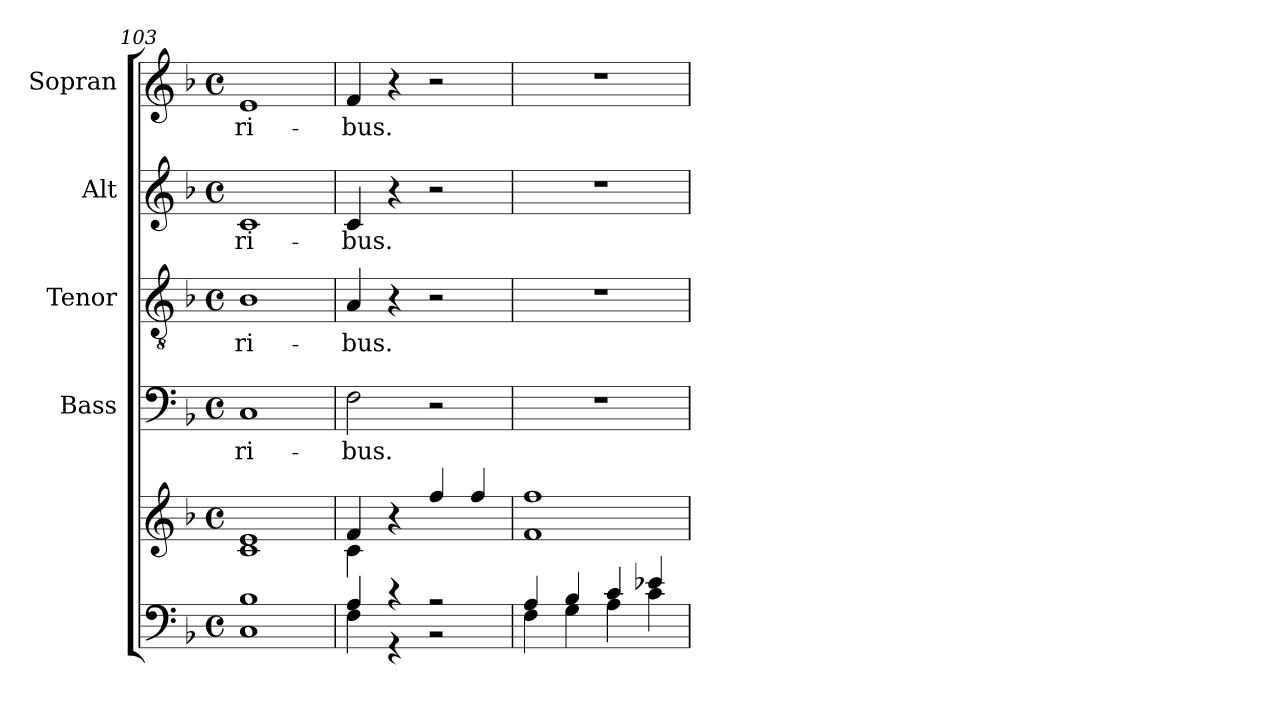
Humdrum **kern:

**kern	**kern	**kern	**text	**kern	**text	**kern	**text	**kern	**text
*part5	*part5	*part4	*part4	*part3	*part3	*part2	*part2	*part1	*part1
*staff6	*staff5	*staff4	*staff4	*staff3	*staff3	*staff2	*staff2	*staff1	*staff1
*	*	*I"Bass	*	*I"Tenor	*	*I"Alt	*	*I"Sopran	*
*	*	*I'B.	*	*I'T.	*	*I'A.	*	*I'S.	*
*clefF4	*clefG2	*clefF4	*	*clefGv2	*	*clefG2	*	*clefG2	*
*k[b-]	*k[b-]	*k[b-]	*	*k[b-]	*	*k[b-]	*	*k[b-]	*
*F:	*F:	*F:	*	*F:	*	*F:	*	*F:	*
*M4/4	*M4/4	*M4/4	*	*M4/4	*	*M4/4	*	*M4/4	*
*met(c)	*met(c)	*met(c)	*	*met(c)	*	*met(c)	*	*met(c)	*
=103	=103	=103	=103	=103	=103	=103	=103	=103	=103
*^	*^	*	*	*	*	*	*	*	*
!	!	!	!	!	!LO:LY:b	!	!LO:LY:b	!	!LO:LY:b	!	!LO:LY:b
1B-	1C	1e	1c	1C	-ri-	1B-	-ri-	1c	-ri-	1e	-ri-
=104	=104	=104	=104	=104	=104	=104	=104	=104	=104	=104	=104
!	!	!	!	!	!LO:LY:b	!	!LO:LY:b	!	!LO:LY:b	!	!LO:LY:b
4A/	4F\	4f/	4c\	2F\	-bus.	4A/	-bus.	4c/	-bus.	4f/	-bus.
4r	4r	4r	2.ryy	.	.	4r	.	4r	.	4r	.
2r	2r	4ff/	.	2r	.	2r	.	2r	.	2r	.
.	.	4ff/	.	.	.	.	.	.	.	.	.
=105	=105	=105	=105	=105	=105	=105	=105	=105	=105	=105	=105
4A/	4F\	1ff	1f	1r	.	1r	.	1r	.	1r	.
4B-/	4G\	.	.	.	.	.	.	.	.	.	.
4c/	4A\	.	.	.	.	.	.	.	.	.	.
4e-X/	4c\	.	.	.	.	.	.	.	.	.	.
*v	*v	*	*	*	*	*	*	*	*	*	*
*	*v	*v	*	*	*	*	*	*	*	*
=	=	=	=	=	=	=	=	=	=
*-	*-	*-	*-	*-	*-	*-	*-	*-	*-
